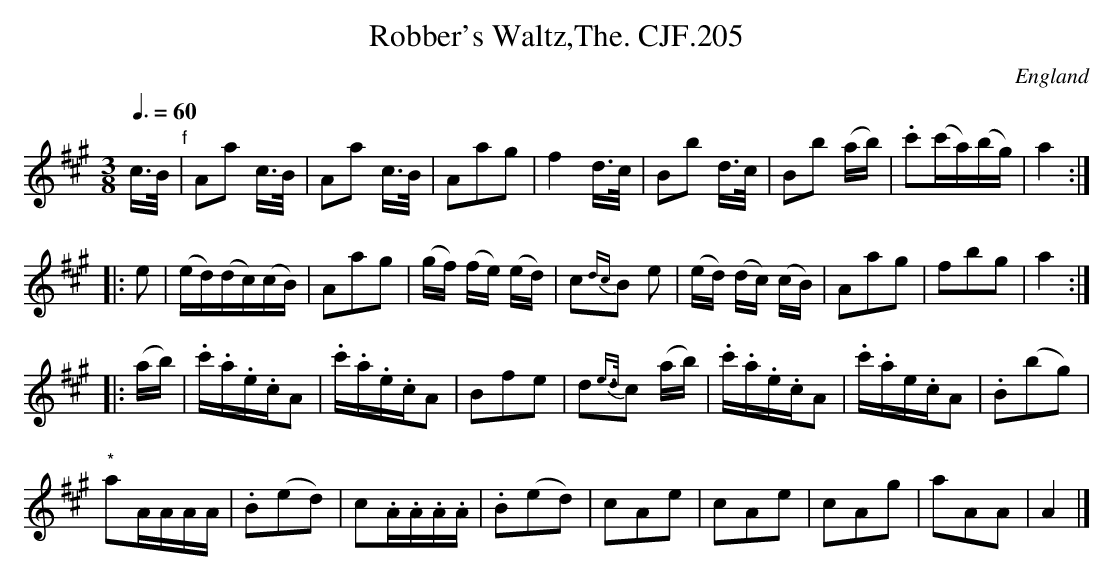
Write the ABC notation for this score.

X:1
T:Robber's Waltz,The. CJF.205
L:1/16
M:3/8
O:England
Q:3/8=60
K:A
c>B" f"|A2a2 c>B|A2a2 c>B|A2a2g2|f4d>c|\
B2b2 d>c|B2b2 (ab)|.c'2(c'a)(bg)|a4:|!
|:e2|(ed)(dc)(cB)|A2a2g2|(gf) (fe) (ed)|c2{dc}B2 e2|\
(ed) (dc) (cB)|A2a2g2|f2b2g2|a4:|!
|:(ab)|.c'.a.e.cA2|.c'.a.e.cA2|B2f2e2|d2{e>d}c2 (ab)|\
.c'.a.e.cA2|.c'.ae.cA2|.B2(b2g2)|!
"*"a2AAAA|.B2(e2d2)|c2.A.A.A.A|.B2(e2d2)|\
c2A2e2|c2A2e2|c2A2g2|a2A2A2|A4|]
